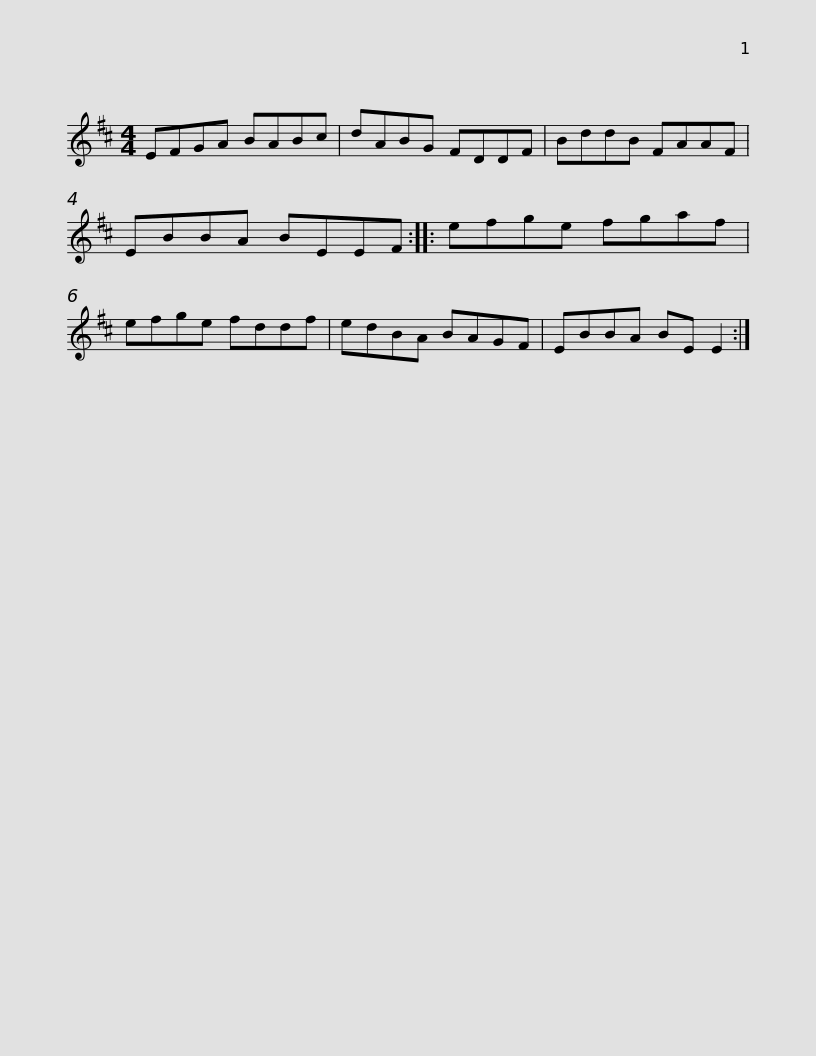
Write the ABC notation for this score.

X:1
L:1/8
M:4/4
I:linebreak $
K:D
V:1 treble
V:1
 EFGA BABc | dABG FDDF | BddB FAAF | EBBA BEEF :: efge fgaf |$ %5
 efge fddf | edBA BAGF | EBBA BE E2 :| %8
